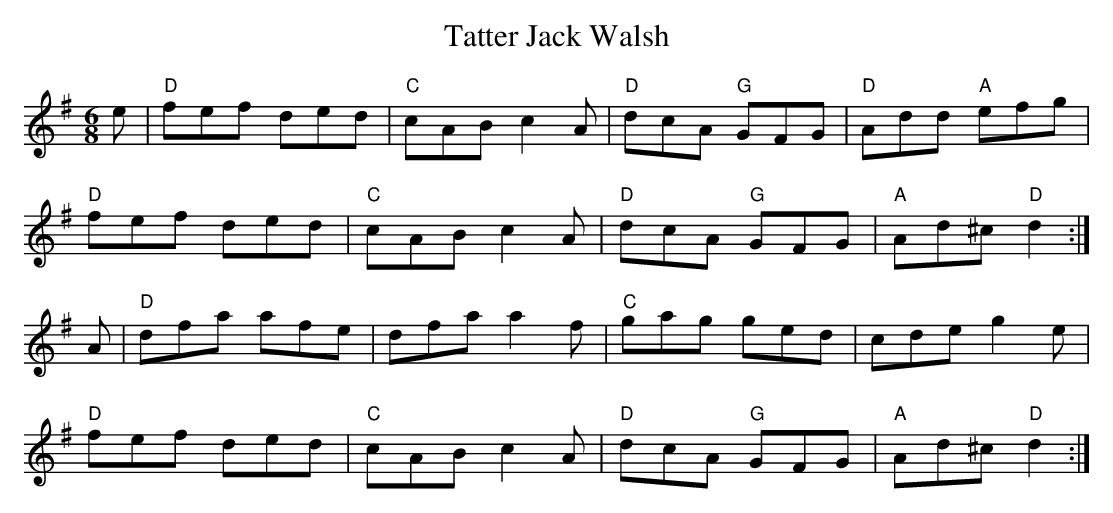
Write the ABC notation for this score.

X:1
T:Tatter Jack Walsh
M:6/8
L:1/8
K:DMix
e|"D"fef ded|"C"cAB c2A|"D"dcA "G"GFG|"D"Add "A"efg|!
"D"fef ded|"C"cAB c2A|"D"dcA "G"GFG|"A"Ad^c "D"d2:|!
A|"D"dfa afe|dfa a2f|"C"gag ged|cde g2e|!
"D"fef ded|"C"cAB c2A|"D"dcA "G"GFG|"A"Ad^c "D"d2:|!
